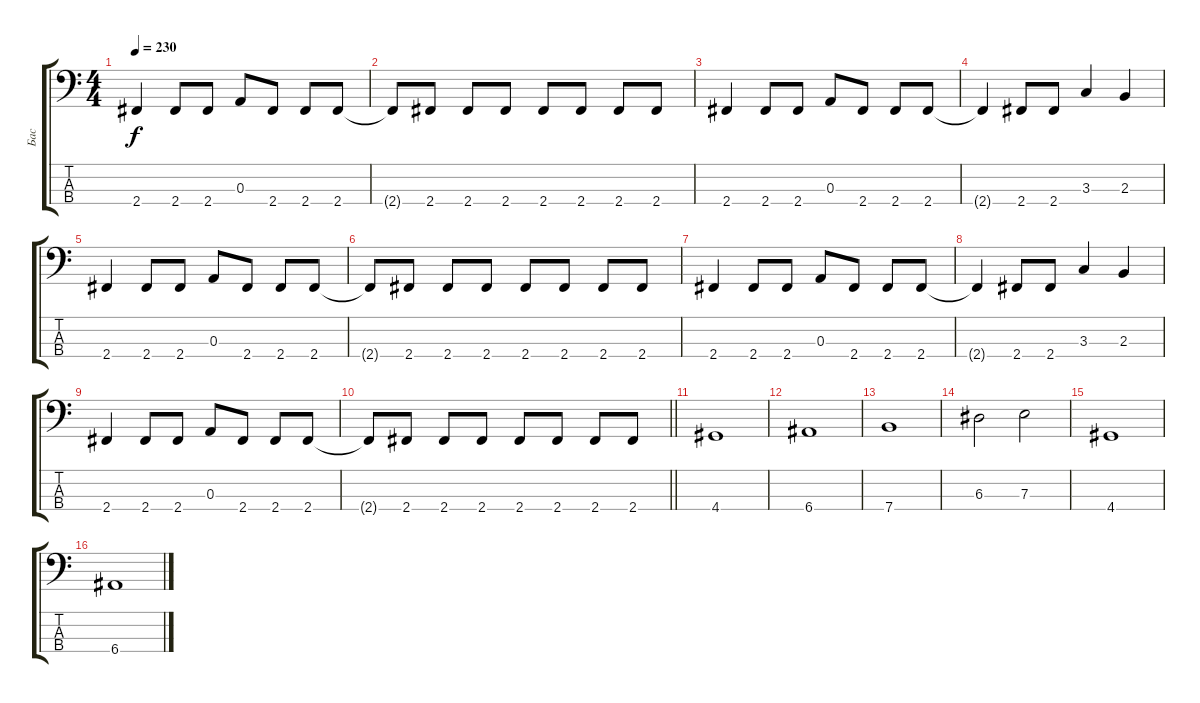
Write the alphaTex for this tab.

\track ("Бас" "Бас") {instrument electricbassfinger}
\staff {score tabs}
\tuning (G2 D2 A1 E1) {hide}
\ts (4 4)
\tempo 230
\clef f4
\ks c
2.4.4{dy f} 2.4.8 2.4.8 0.3.8 2.4.8 2.4.8 2.4.8 |
2.4{t}.8 2.4.8 2.4.8 2.4.8 2.4.8 2.4.8 2.4.8 2.4.8 |
2.4.4 2.4.8 2.4.8 0.3.8 2.4.8 2.4.8 2.4.8 |
2.4{t}.4 2.4.8 2.4.8 3.3.4 2.3.4 |
2.4.4 2.4.8 2.4.8 0.3.8 2.4.8 2.4.8 2.4.8 |
2.4{t}.8 2.4.8 2.4.8 2.4.8 2.4.8 2.4.8 2.4.8 2.4.8 |
2.4.4 2.4.8 2.4.8 0.3.8 2.4.8 2.4.8 2.4.8 |
2.4{t}.4 2.4.8 2.4.8 3.3.4 2.3.4 |
2.4.4 2.4.8 2.4.8 0.3.8 2.4.8 2.4.8 2.4.8 |
\barLineRight lightlight
2.4{t}.8 2.4.8 2.4.8 2.4.8 2.4.8 2.4.8 2.4.8 2.4.8 |
4.4.1 |
6.4.1 |
7.4.1 |
6.3.2 7.3.2 |
4.4.1 |
6.4.1
